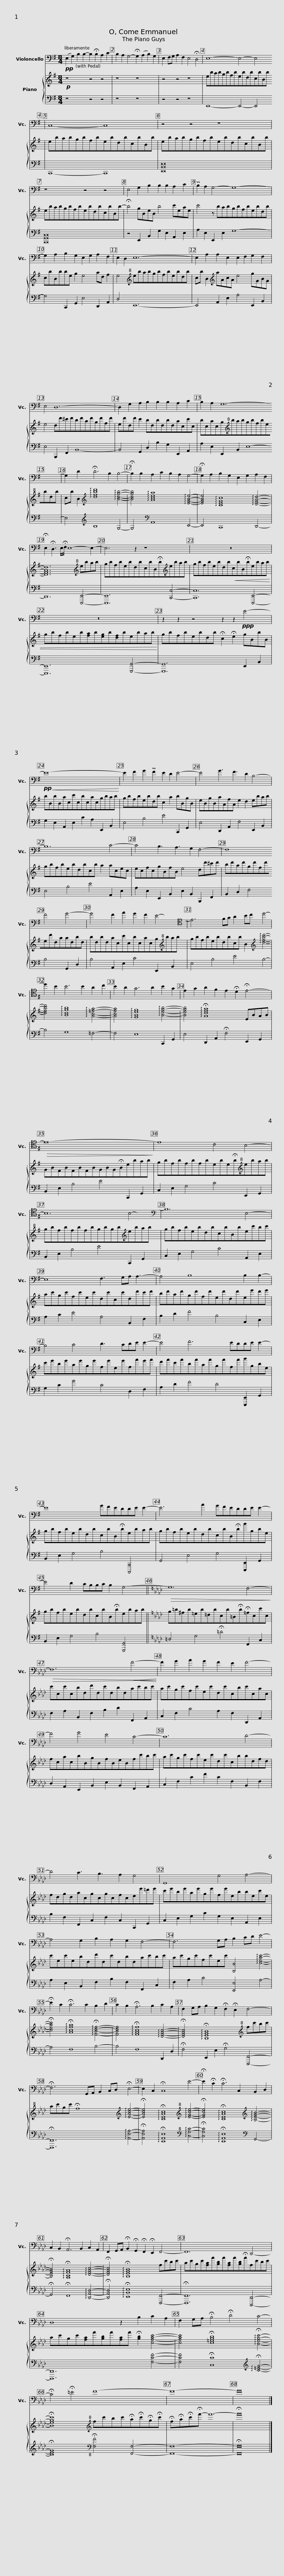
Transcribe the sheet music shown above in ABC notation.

X:1
%%score 1 { 2 | 3 }
L:1/8
M:8/4
I:linebreak $
K:G
V:1 bass transpose=24
V:2 treble
V:3 bass
V:1
!pp! (E,2 G,2) B,2 B,2- B,2 !fermata!B,2 A,2 C2 | B,2 A,2 G,4- !fermata!G,2 (A,2 B,2) G,2 | E,2 F,G, A,2 F,2 E,4 !fermata!D,4 |$ E,8- E,4- E,4 | C,8- C,8 |$ %5
 z4 z4 z8 | z8 z4 z4 |$ E,4 G,2 B,2 B,2 B,2 A,2 C2 | PB,2 A,2 G,4- G,8- | G,2 A,2 B,2 G,2 E,2 G,2 A,2 F,2 |$ %10
 E,2 D,2 E,12- | E,2 A,2 A,2 E,2 E,2 F,2 G,2 F,2 |$ E,4 D,12- | D,2 G,2 A,2 B,2 B,2 B,2 A,2 C2 |$ B,2 A,2 G,12- | %15
 G,2 D2 !fermata!D6 B,2 B,4- | !fermata!B,2 B,2 A,2 C2 B,2 A,2 G,4- |$ !fermata!G,2 A,2 B,2 G,2 E,2 G,2 A,2 F,2 | !fermata!E,2 !fermata!D,3 E,/!fermata!F,/ E,8- E,2- | E,6 z2 z8 |$ %20
 z16 | z16 |$ z2 z2 z4 z2 z2!ppp! E4- |!pp!!<(! E16-!<)! |$ E2 F2 G2 PF2 E2 D2 E4- | %25
 E4 G3 F3 D2 B,4- |$ B,12 C4- | C4 B,3 A,3 G,2 F,4- |$ F,8 F4 G4- | G4 F2 A2 G2 F2 E4- |$ %30
[K:tenor] E6 FG A2 Bc d4- | d2 B2 B6 B2 A2 c2 | B2 A2 G6 A2 B2 G2 |$ E2 G2 A2 F2 E2 !fermata!D2 !fermata!E4- |!>(! E16-!>)! |$ %35
 E8 C4 B,4- | B,12 B,4- |$[K:bass] B,12 E,4- | E,8 F,3 G,A, A,3- |$ A,4 B,8 B,2 B,2- | %40
 B,4 C4 D3 CDE E2- |$ E4 F6 EDDE E2- | E8 GFEDDE E2- |$ E6 A2 GFEDDE E2- | E4 D2 CB,B,C B,2 G,4- ||$ %45
[K:Ab]!>(! G,12 F,4-!>)! |!>(! F,12!<(! F4-!>)!!<)! |$ F2 G2 A2 G2 F2 E2 F4- | F4 G4 E4 C4- |$ C12 D4- | %50
 D4 C3 B,3 A,2 G,4- |$ G,,8 G,4 A,4- | A,4 G,2 B,2 A,2 G,2 F,4- |$ F,6 G,A, B,2 CD E4- | !fermata!E2 C2 !fermata!C6 C2 B,2 D2 | %55
 C2 B,2 !fermata!A,6 B,2 C2 A,2 |$ F,2 G,A, B,2 G,2 !fermata!F,2 !fermata!E,2 F,4- | !fermata!F,6 G,,A,, B,,2 C,D, !fermata!E,4- | E,2 C,2 !fermata!C,8 E4- |$ !fermata!E2 !fermata!C2 !fermata!C6 C,2 B,,2 D,2 | %60
 C,2 B,,2 !fermata!A,,6 B,,2 C,2 A,,2 | F,,2 G,,A,, !fermata!B,,2 !fermata!G,,2 !fermata!F,,2 !fermata!E,,2 F,,4- |$ F,,12 D,,4- | D,8 z2 B,2 C2 A,2 |$ F,2 G,A, !fermata!B,4 !fermata!D4 C4- | %65
 !fermata!C4 !fermata!=E4 F8- | F16- | F16 |] %68
V:2
!p! z8 z4 z4 | z8 z8 | z4 z4 z8 |$ ebabgbfbebdbcbBb | ebabgbfbebdbcbBb |$ %5
 ebabgbfbebdbcbBb | ebabgbfbebdbcbBb- |$ !fermata!b4 gBeB b4 c'eae | c'4 z babgbfbebdb | cbBbbe g2 e4 ad f2 |$ %10
 e4[K:treble+8] ebabgbfbebdb | cb B2[K:treble] aAcA e4 gGBG |$ e4 dd'^c'd'bd'ad'gd'fd' | ed'dd' c'2 bdbdbdacc'c |$ bcacg[K:treble+8]babgbfbebdb | %15
 cb B2[K:treble] !arpeggio![dfbd']8 !arpeggio![Bdgb]4- | [Bdgb]4 !arpeggio![Acea]8 !arpeggio![EGBe]4- |$ [EGBe]4 !arpeggio![CEGc]8 !arpeggio![DFAd]4- | [DFAd]12[K:treble+8] ebab | gbfbebdbcbB!fermata!b[K:treble]ebab |$ %20
 gbfbebdb!<(!cbB!fermata!bebab | gbfbeb[fa]b[eg]b[df]bebab!<)! |$ gbfbebdb !fermata!c2 !fermata!e2 gBbB | bBbBacc'cbcacgbab |$ gbfbebdb c2 a2 bBgB | %25
 eBgBaAfA e2 d2 ebab |$ gbfbebdbcb a2 acec | ecfcgBfB e4 dd'^c'd' |$ bd'ad'gd'fd'ed'daadbd | bdbdacc'cbcacg[K:treble+8]bab |$ %30
 gbfbebdbcb B2[K:treble] !arpeggio![dfbd']4- | [dfbd']4 !arpeggio![Bdgb]8 !arpeggio![Ac=fa]4- | [Acfa]4 !arpeggio![GBeg]8 !arpeggio![Begb]4- |$ [Begb]4 !arpeggio!!fermata![Adfa]8 EBAB | GBFBFBFBGBG!fermata!Bebab |$ %35
 gbfbfbfbebe!fermata!b[K:treble+8]ebab | gbfbfbfbgbgb[K:treble]ebab |$ gbfbebdbcbBbec'bc' | ac'gc'fc'ec'dc'cc'dd'c'd' |$ bd'ad'gd'fd'ed'dd'ee'd'e' | %40
 c'e'be'ae'ge'fe'ee'ff'e'f' |$ d'f'c'f'bf'af'gf'ff'g'gbe | gbfbebdbcbB!fermata!bebab |$ gbfbebdbcbB!fermata!bg'gbe | gbfbebdbcbB!fermata!bebab ||$ %45
[K:Ab] g=b^fb=eb=dbcb=B!fermata!b!fermata!=fcc'c | c'cc'cbdd'dc'dbdac'bc' |$ ac'gc'fc'ec'dc'cbc'cac | fcacbBgBfBeBfc'bc' |$ ac'gc'fc'ec'dc'cbbdfd | %50
 fdgdacgcgcfcee'=d'e' |$ c'e'be'ae'ge'fe'ebbec'e | c'ec'ebdd'dc'dbdac'bc' |$ ac'gc'fc'ec' [B,B]4 !arpeggio![ceac']4- | !fermata![ceac']4 !arpeggio!!fermata![Acfa]8 !arpeggio!!fermata![FBdf]4- | %55
 [FBdf]4 !arpeggio!!fermata![FAcf]8 !arpeggio![DFAc]4- |$ !fermata![DFAc]4 !arpeggio!!fermata![B,EGB]8[K:treble+8] fc'bc' | ac'gc' !fermata!f8[K:treble] !arpeggio![EAce]4- | !fermata![EAce]4 !arpeggio!!fermata![CEAc]8[K:treble+8] !arpeggio![EGce]4- |$ !fermata![EGce]4 !arpeggio!!fermata![CEAc]8[K:treble] !arpeggio![B,EGB]4- | %60
 !fermata![B,EGB]4 !arpeggio!!fermata![A,CFA]8 !arpeggio![DFAc]4- | !fermata![DFAc]4 !arpeggio!!fermata![B,EGB]8 fc'bc' |$ ac'gc'[fa]f'[gb]f'[fa]f'[gb]!fermata!f'fc'bc' | ac'gc'[fa]f'[gb]f'[fa]f' !fermata![gb]2 [cfac']4- |$ [cfac']4 !fermata![c=egb]8 !arpeggio!!fermata![Begc']4- | %65
 !fermata![Begc']8[K:treble+8] fc'bc'!fermata!a!fermata!c'!fermata!g!fermata!c' | !fermata!f!fermata!a!fermata!c'!fermata!f'- f'12- | !fermata!f'16 |] %68
V:3
 z8 z4 z4 | z8 z8 | z4 z4 z8 |$ E,,8- E,,4- E,,4 | C,,8- C,,8 |$ %5
 [E,,B,,E,]16 | [C,,G,,C,]16 |$ z4 E,,2 B,,2 G,2 E,2 A,,2 E,2 | A,2 E,2 E,,2 E,2 G,8- | G,4 C,,2 G,,2 E,4 D,,2 A,,2 |$ %10
 D,4 E,,12- | E,,4 A,,2 E,2 A,4 E,,2 B,,2 |$ E,4 B,,,2 F,,2 B,,8- | B,,4 G,,2 D,2 B,2 G,2 E,,2 A,,2 |$ A,2 E,2 E,,2 B,,2 E,8- | %15
 E,4[K:treble] B,8 G,4- | G,4[K:bass] A,,8 E,,4- |$ E,,4 C,,8 D,,4- | D,,12 [E,,,E,,]4- | [E,,,E,,]12 [C,,C,]4- |$ %20
 [C,,C,]12 [E,,,E,,]4- | [E,,,E,,]12 [G,,,G,,]4- |$ [G,,,G,,]12 E,,2 B,,2 | G,2 E,2 A,,2 E,2 C2 A,2 E,,2 B,,2 |$ E,4 B,4 E4 C,,2 G,,2 | %25
 E,4 D,,2 A,,2 F,4 E,,2 B,,2 |$ E,4 B,4 E4 A,,2 E,2 | A,2 E,2 E,,2 B,,2 E,2 B,,2 B,,,2 F,,2 |$ B,,2 D,2 F,4 B,4 G,,2 D,2 | B,4 A,,2 E,2 C4 E,,2 B,,2 |$ %30
 E,4 B,4 E4 B,4- | B,4 G,8 =F,4- | F,4 E,8 C,,2 G,,2 |$ E,4 D,,2 A,,2 !fermata!F,4 E,,2 G,,2 | B,,2 E,2 B,4 E4 C,,2 G,,2 |$ %35
 C,2 E,2 G,4 C4 E,,2 G,,2 | B,,2 E,2 B,4 E4 C,,2 G,,2 |$ C,2 E,2 G,4 C4 A,,2 E,2 | A,2 C2 E4 A,4 B,,2 F,2 |$ B,2 D2 F4 B,4 C,2 E,2 | %40
 G,2 C2 G4 C4 D,2 F,2 |$ A,2 D2 F4 D4 [E,,,E,,]2 G,,2 | B,,2 E,2 G,4 B,4 [C,,,C,,]4 |$ G,,4 E,4 G,4 [E,,,E,,]2 G,,2 | B,,2 E,2 G,4 B,4 [G,,,G,,]4 ||$ %45
[K:Ab] =D,4 G,4 !fermata!=D4 F,,2 C,2 | F,2 A,2 B,,2 F,2 B,2 D2 F,,2 A,,2 |$ C,2 F,2 C4 A,2 F,2 D,,2 A,,2 | D,2 A,,2 E,,2 B,,2 E,2 B,,2 F,,2 A,,2 |$ C,2 F,2 C2 F2 C2 F,2 B,,2 F,2 | %50
 B,2 F,2 F,,2 C,2 F,2 C,2 C,,2 G,,2 |$ C,2 E,2 G,2 C2 G,2 E,2 A,,2 E,2 | A,2 E,2 B,,2 F,2 B,2 F,2 F,,2 C,2 |$ F,2 A,2 C4 [E,,E,]4 A,4- | A,4 F,8 B,4- | %55
 B,4 F,8 D,,2 D,2 |$ !fermata!F,4 E,,2 E,2 !fermata!G,4 [F,,,F,,]4- | !fermata![F,,,F,,]12 !arpeggio![A,,E,A,]4- | !fermata![A,,E,A,]4 !arpeggio!!fermata![E,,A,,E,]8[K:bass+8] !arpeggio![C,G,C]4- |$ !fermata![C,G,C]4 !arpeggio!!fermata![E,,A,,E,]8[K:bass] G,,4- | %60
 !fermata!G,,4 !fermata!F,,8 !arpeggio![D,,A,,D,]4- | !fermata![D,,A,,D,]4 !arpeggio!!fermata![E,,B,,E,]8 [F,,,F,,]4- |$ !fermata![F,,,F,,]12 [D,,,D,,]4- | [D,,,D,,]12 [F,CF]4- |$ [F,CF]4 !fermata![C,C]8[K:treble] !arpeggio!!fermata![C=EG]4- | %65
 !fermata![CEG]8[K:bass-8] !fermata![F,F]4 [F,,F,]4- | [F,,F,]16- | !fermata![F,,F,]16 |] %68
